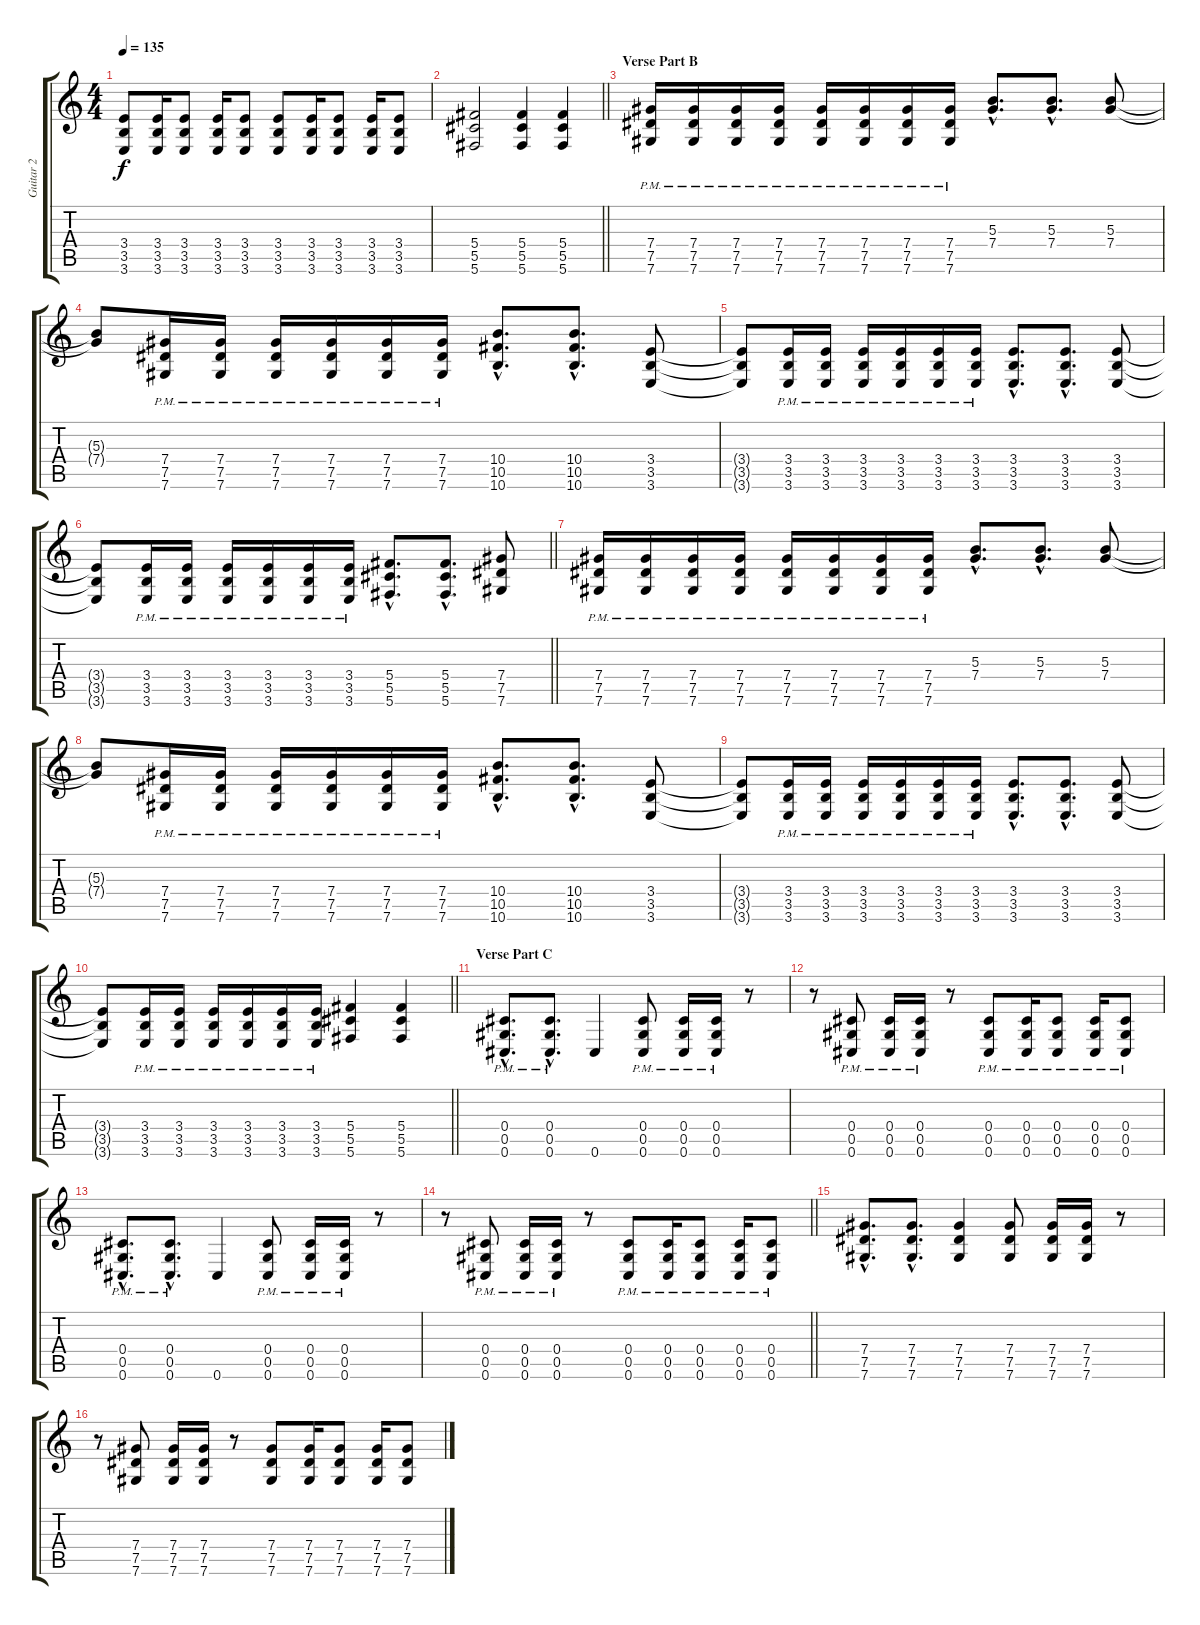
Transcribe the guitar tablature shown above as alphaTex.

\track ("Guitar 2" "Guitar 2") {instrument distortionguitar}
\staff {score tabs}
\tuning (Eb4 Bb3 Gb3 Db3 Ab2 Db2) {hide}
\ts (4 4)
\tempo 135
\clef g2
\ks c
(3.4 3.5 3.6).8{dy f} (3.4 3.5 3.6).16 (3.4 3.5 3.6).8 (3.4 3.5 3.6).16 (3.4 3.5 3.6).8 (3.4 3.5 3.6).8 (3.4 3.5 3.6).16 (3.4 3.5 3.6).8 (3.4 3.5 3.6).16 (3.4 3.5 3.6).8 |
\barLineRight lightlight
(5.4 5.5 5.6).2 (5.4 5.5 5.6).4 (5.4 5.5 5.6).4 |
\section ("" "Verse Part B")
(7.4{pm} 7.5{pm} 7.6{pm}).16 (7.4{pm} 7.5{pm} 7.6{pm}).16 (7.4{pm} 7.5{pm} 7.6{pm}).16 (7.4{pm} 7.5{pm} 7.6{pm}).16 (7.4{pm} 7.5{pm} 7.6{pm}).16 (7.4{pm} 7.5{pm} 7.6{pm}).16 (7.4{pm} 7.5{pm} 7.6{pm}).16 (7.4{pm} 7.5{pm} 7.6{pm}).16 (5.3{hac} 7.4{hac}).8{d} (5.3{hac} 7.4{hac}).8{d} (5.3 7.4).8 |
(5.3{t} 7.4{t}).8 (7.4{pm} 7.5{pm} 7.6{pm}).16 (7.4{pm} 7.5{pm} 7.6{pm}).16 (7.4{pm} 7.5{pm} 7.6{pm}).16 (7.4{pm} 7.5{pm} 7.6{pm}).16 (7.4{pm} 7.5{pm} 7.6{pm}).16 (7.4{pm} 7.5{pm} 7.6{pm}).16 (10.4{hac} 10.5{hac} 10.6{hac}).8{d} (10.4{hac} 10.5{hac} 10.6{hac}).8{d} (3.4 3.5 3.6).8 |
(3.4{t} 3.5{t} 3.6{t}).8 (3.4{pm} 3.5{pm} 3.6{pm}).16 (3.4{pm} 3.5{pm} 3.6{pm}).16 (3.4{pm} 3.5{pm} 3.6{pm}).16 (3.4{pm} 3.5{pm} 3.6{pm}).16 (3.4{pm} 3.5{pm} 3.6{pm}).16 (3.4{pm} 3.5{pm} 3.6{pm}).16 (3.4{hac} 3.5{hac} 3.6{hac}).8{d} (3.4{hac} 3.5{hac} 3.6{hac}).8{d} (3.4 3.5 3.6).8 |
\barLineRight lightlight
(3.4{t} 3.5{t} 3.6{t}).8 (3.4{pm} 3.5{pm} 3.6{pm}).16 (3.4{pm} 3.5{pm} 3.6{pm}).16 (3.4{pm} 3.5{pm} 3.6{pm}).16 (3.4{pm} 3.5{pm} 3.6{pm}).16 (3.4{pm} 3.5{pm} 3.6{pm}).16 (3.4{pm} 3.5{pm} 3.6{pm}).16 (5.4{hac} 5.5{hac} 5.6{hac}).8{d} (5.4{hac} 5.5{hac} 5.6{hac}).8{d} (7.4 7.5 7.6).8 |
(7.4{pm} 7.5{pm} 7.6{pm}).16 (7.4{pm} 7.5{pm} 7.6{pm}).16 (7.4{pm} 7.5{pm} 7.6{pm}).16 (7.4{pm} 7.5{pm} 7.6{pm}).16 (7.4{pm} 7.5{pm} 7.6{pm}).16 (7.4{pm} 7.5{pm} 7.6{pm}).16 (7.4{pm} 7.5{pm} 7.6{pm}).16 (7.4{pm} 7.5{pm} 7.6{pm}).16 (5.3{hac} 7.4{hac}).8{d} (5.3{hac} 7.4{hac}).8{d} (5.3 7.4).8 |
(5.3{t} 7.4{t}).8 (7.4{pm} 7.5{pm} 7.6{pm}).16 (7.4{pm} 7.5{pm} 7.6{pm}).16 (7.4{pm} 7.5{pm} 7.6{pm}).16 (7.4{pm} 7.5{pm} 7.6{pm}).16 (7.4{pm} 7.5{pm} 7.6{pm}).16 (7.4{pm} 7.5{pm} 7.6{pm}).16 (10.4{hac} 10.5{hac} 10.6{hac}).8{d} (10.4{hac} 10.5{hac} 10.6{hac}).8{d} (3.4 3.5 3.6).8 |
(3.4{t} 3.5{t} 3.6{t}).8 (3.4{pm} 3.5{pm} 3.6{pm}).16 (3.4{pm} 3.5{pm} 3.6{pm}).16 (3.4{pm} 3.5{pm} 3.6{pm}).16 (3.4{pm} 3.5{pm} 3.6{pm}).16 (3.4{pm} 3.5{pm} 3.6{pm}).16 (3.4{pm} 3.5{pm} 3.6{pm}).16 (3.4{hac} 3.5{hac} 3.6{hac}).8{d} (3.4{hac} 3.5{hac} 3.6{hac}).8{d} (3.4 3.5 3.6).8 |
\barLineRight lightlight
(3.4{t} 3.5{t} 3.6{t}).8 (3.4{pm} 3.5{pm} 3.6{pm}).16 (3.4{pm} 3.5{pm} 3.6{pm}).16 (3.4{pm} 3.5{pm} 3.6{pm}).16 (3.4{pm} 3.5{pm} 3.6{pm}).16 (3.4{pm} 3.5{pm} 3.6{pm}).16 (3.4{pm} 3.5{pm} 3.6{pm}).16 (5.4 5.5 5.6).4 (5.4 5.5 5.6).4 |
\section ("" "Verse Part C")
(0.4{hac pm} 0.5{hac pm} 0.6{hac pm}).8{d} (0.4{hac pm} 0.5{hac pm} 0.6{hac pm}).8{d} 0.6.4 (0.4{pm} 0.5{pm} 0.6{pm}).8 (0.4{pm} 0.5{pm} 0.6{pm}).16 (0.4{pm} 0.5{pm} 0.6{pm}).16 r.8 |
r.8 (0.4{pm} 0.5{pm} 0.6{pm}).8 (0.4{pm} 0.5{pm} 0.6{pm}).16 (0.4{pm} 0.5{pm} 0.6{pm}).16 r.8 (0.4{pm} 0.5{pm} 0.6{pm}).8 (0.4{pm} 0.5{pm} 0.6{pm}).16 (0.4{pm} 0.5{pm} 0.6{pm}).8 (0.4{pm} 0.5{pm} 0.6{pm}).16 (0.4{pm} 0.5{pm} 0.6{pm}).8 |
(0.4{hac pm} 0.5{hac pm} 0.6{hac pm}).8{d} (0.4{hac pm} 0.5{hac pm} 0.6{hac pm}).8{d} 0.6.4 (0.4{pm} 0.5{pm} 0.6{pm}).8 (0.4{pm} 0.5{pm} 0.6{pm}).16 (0.4{pm} 0.5{pm} 0.6{pm}).16 r.8 |
\barLineRight lightlight
r.8 (0.4{pm} 0.5{pm} 0.6{pm}).8 (0.4{pm} 0.5{pm} 0.6{pm}).16 (0.4{pm} 0.5{pm} 0.6{pm}).16 r.8 (0.4{pm} 0.5{pm} 0.6{pm}).8 (0.4{pm} 0.5{pm} 0.6{pm}).16 (0.4{pm} 0.5{pm} 0.6{pm}).8 (0.4{pm} 0.5{pm} 0.6{pm}).16 (0.4{pm} 0.5{pm} 0.6{pm}).8 |
(7.4{hac} 7.5{hac} 7.6{hac}).8{d} (7.4{hac} 7.5{hac} 7.6{hac}).8{d} (7.4 7.5 7.6).4 (7.4 7.5 7.6).8 (7.4 7.5 7.6).16 (7.4 7.5 7.6).16 r.8 |
r.8 (7.4 7.5 7.6).8 (7.4 7.5 7.6).16 (7.4 7.5 7.6).16 r.8 (7.4 7.5 7.6).8 (7.4 7.5 7.6).16 (7.4 7.5 7.6).8 (7.4 7.5 7.6).16 (7.4 7.5 7.6).8
